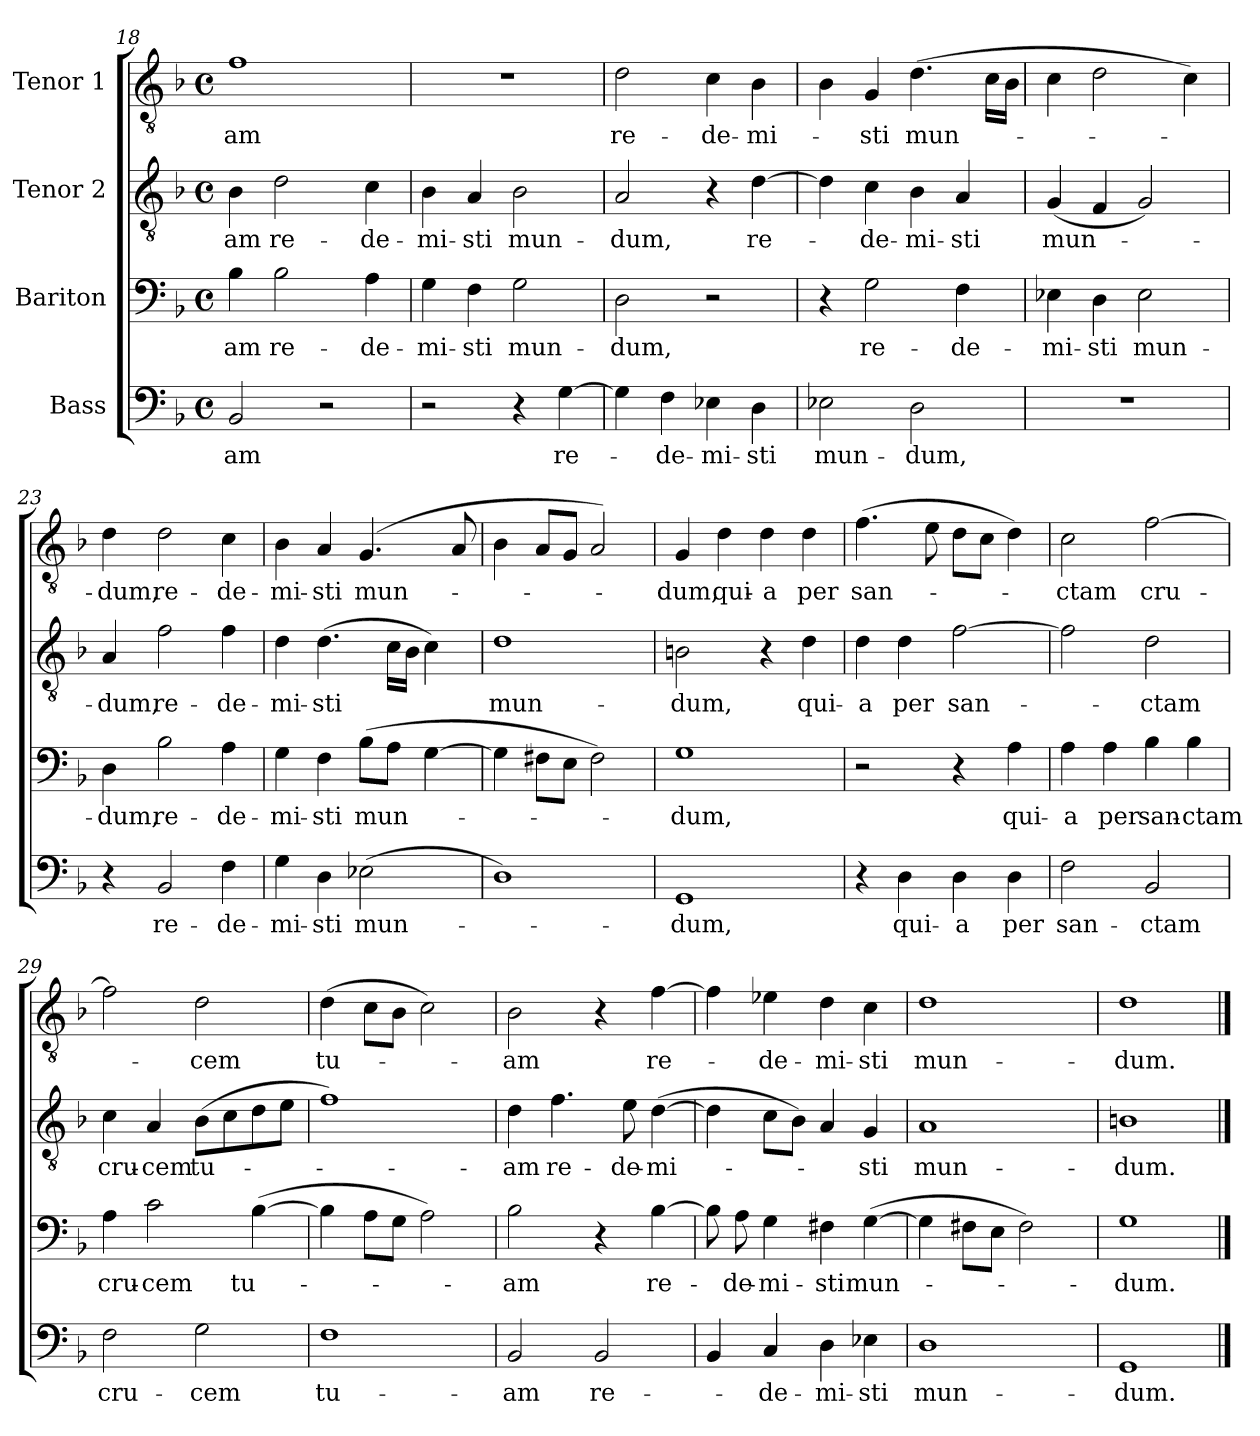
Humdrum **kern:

**kern	**text	**kern	**text	**kern	**text	**kern	**text
*part4	*part4	*part3	*part3	*part2	*part2	*part1	*part1
*staff4	*staff4	*staff3	*staff3	*staff2	*staff2	*staff1	*staff1
*I"Bass	*	*I"Bariton	*	*I"Tenor 2	*	*I"Tenor 1	*
*clefF4	*	*clefF4	*	*clefGv2	*	*clefGv2	*
*k[b-]	*	*k[b-]	*	*k[b-]	*	*k[b-]	*
*F:	*	*F:	*	*F:	*	*F:	*
*M4/4	*	*M4/4	*	*M4/4	*	*M4/4	*
*met(c)	*	*met(c)	*	*met(c)	*	*met(c)	*
=18	=18	=18	=18	=18	=18	=18	=18
2BB-/	-am	4B-\	-am	4B-\	-am	1f	-am
.	.	2B-\	re-	2d\	re-	.	.
2r	.	.	.	.	.	.	.
.	.	4A\	-de-	4c\	-de-	.	.
=19	=19	=19	=19	=19	=19	=19	=19
2r	.	4G\	-mi-	4B-\	-mi-	1r	.
.	.	4F\	-sti	4A/	-sti	.	.
4r	.	2G\	mun-	2B-\	mun-	.	.
[4G\	re-	.	.	.	.	.	.
=20	=20	=20	=20	=20	=20	=20	=20
4G\]	.	2D\	-dum,	2A/	-dum,	2d\	re-
4F\	-de-	.	.	.	.	.	.
4E-X\	-mi-	2r	.	4r	.	4c\	-de-
4D\	-sti	.	.	[4d\	re-	4B-\	-mi-
=21	=21	=21	=21	=21	=21	=21	=21
2E-X\	mun-	4r	.	4d\]	.	4B-\	.
.	.	2G\	re-	4c\	-de-	4G/	-sti
2D\	-dum,	.	.	4B-\	-mi-	(4.d\	mun-
.	.	4F\	-de-	4A/	-sti	.	.
.	.	.	.	.	.	16c\LL	.
.	.	.	.	.	.	16B-\JJ	.
=22	=22	=22	=22	=22	=22	=22	=22
1r	.	4E-X\	-mi-	(4G/	mun-	4c\	.
.	.	4D\	-sti	4F/	.	2d\	.
.	.	2E-\	mun-	2G/)	.	.	.
.	.	.	.	.	.	4c\)	.
!!LO:LB:g=z
=23	=23	=23	=23	=23	=23	=23	=23
4r	.	4D\	-dum,	4A/	-dum,	4d\	-dum,
2BB-/	re-	2B-\	re-	2f\	re-	2d\	re-
4F\	-de-	4A\	-de-	4f\	-de-	4c\	-de-
=24	=24	=24	=24	=24	=24	=24	=24
4G\	-mi-	4G\	-mi-	4d\	-mi-	4B-\	-mi-
4D\	-sti	4F\	-sti	(4.d\	-sti	4A/	-sti
(2E-X\	mun-	(8B-\L	mun-	.	.	(4.G/	mun-
.	.	8A\J	.	16c\LL	.	.	.
.	.	.	.	16B-\JJ	.	.	.
.	.	[4G\	.	4c\)	.	.	.
.	.	.	.	.	.	8A/	.
=25	=25	=25	=25	=25	=25	=25	=25
1D)	.	4G\]	.	1d	mun-	4B-\	.
.	.	8F#X\L	.	.	.	8A/L	.
.	.	8E\J	.	.	.	8G/J	.
.	.	2F#\)	.	.	.	2A/)	.
=26	=26	=26	=26	=26	=26	=26	=26
1GG	-dum,	1G	-dum,	2Bn\	-dum,	4G/	-dum,
.	.	.	.	.	.	4d\	qui-
.	.	.	.	4r	.	4d\	-a
.	.	.	.	4d\	qui-	4d\	per
=27	=27	=27	=27	=27	=27	=27	=27
4r	.	2r	.	4d\	-a	(4.f\	san-
4D\	qui-	.	.	4d\	per	.	.
.	.	.	.	.	.	8e\	.
4D\	-a	4r	.	[2f\	san-	8d\L	.
.	.	.	.	.	.	8c\J	.
4D\	per	4A\	qui-	.	.	4d\)	.
=28	=28	=28	=28	=28	=28	=28	=28
2F\	san-	4A\	-a	2f\]	.	2c\	-ctam
.	.	4A\	per	.	.	.	.
2BB-/	-ctam	4B-\	san-	2d\	-ctam	[2f\	cru-
.	.	4B-\	-ctam	.	.	.	.
!!LO:LB:g=z
=29	=29	=29	=29	=29	=29	=29	=29
2F\	cru-	4A\	cru-	4c\	cru-	2f\]	.
.	.	2c\	-cem	4A/	-cem	.	.
2G\	-cem	.	.	(8B-\L	tu-	2d\	-cem
.	.	.	.	8c\	.	.	.
.	.	([4B-\	tu-	8d\	.	.	.
.	.	.	.	8e\J	.	.	.
=30	=30	=30	=30	=30	=30	=30	=30
1F	tu-	4B-\]	.	1f)	.	(4d\	tu-
.	.	8A\L	.	.	.	8c\L	.
.	.	8G\J	.	.	.	8B-\J	.
.	.	2A\)	.	.	.	2c\)	.
=31	=31	=31	=31	=31	=31	=31	=31
2BB-/	-am	2B-\	-am	4d\	-am	2B-\	-am
.	.	.	.	4.f\	re-	.	.
2BB-/	re-	4r	.	.	.	4r	.
.	.	.	.	8e\	-de-	.	.
.	.	[4B-\	re-	([4d\	-mi-	[4f\	re-
=32	=32	=32	=32	=32	=32	=32	=32
4BB-/	.	8B-\]	.	4d\]	.	4f\]	.
.	.	8A\	-de-	.	.	.	.
4C/	-de-	4G\	-mi-	8c\L	.	4e-X\	-de-
.	.	.	.	8B-\J)	.	.	.
4D\	-mi-	4F#X\	-sti	4A/	.	4d\	-mi-
4E-X\	-sti	([4G\	mun-	4G/	-sti	4c\	-sti
=33	=33	=33	=33	=33	=33	=33	=33
1D	mun-	4G\]	.	1A	mun-	1d	mun-
.	.	8F#X\L	.	.	.	.	.
.	.	8E\J	.	.	.	.	.
.	.	2F#\)	.	.	.	.	.
=34	=34	=34	=34	=34	=34	=34	=34
1GG	-dum.	1G	-dum.	1Bn	-dum.	1d	-dum.
==	==	==	==	==	==	==	==
*-	*-	*-	*-	*-	*-	*-	*-
